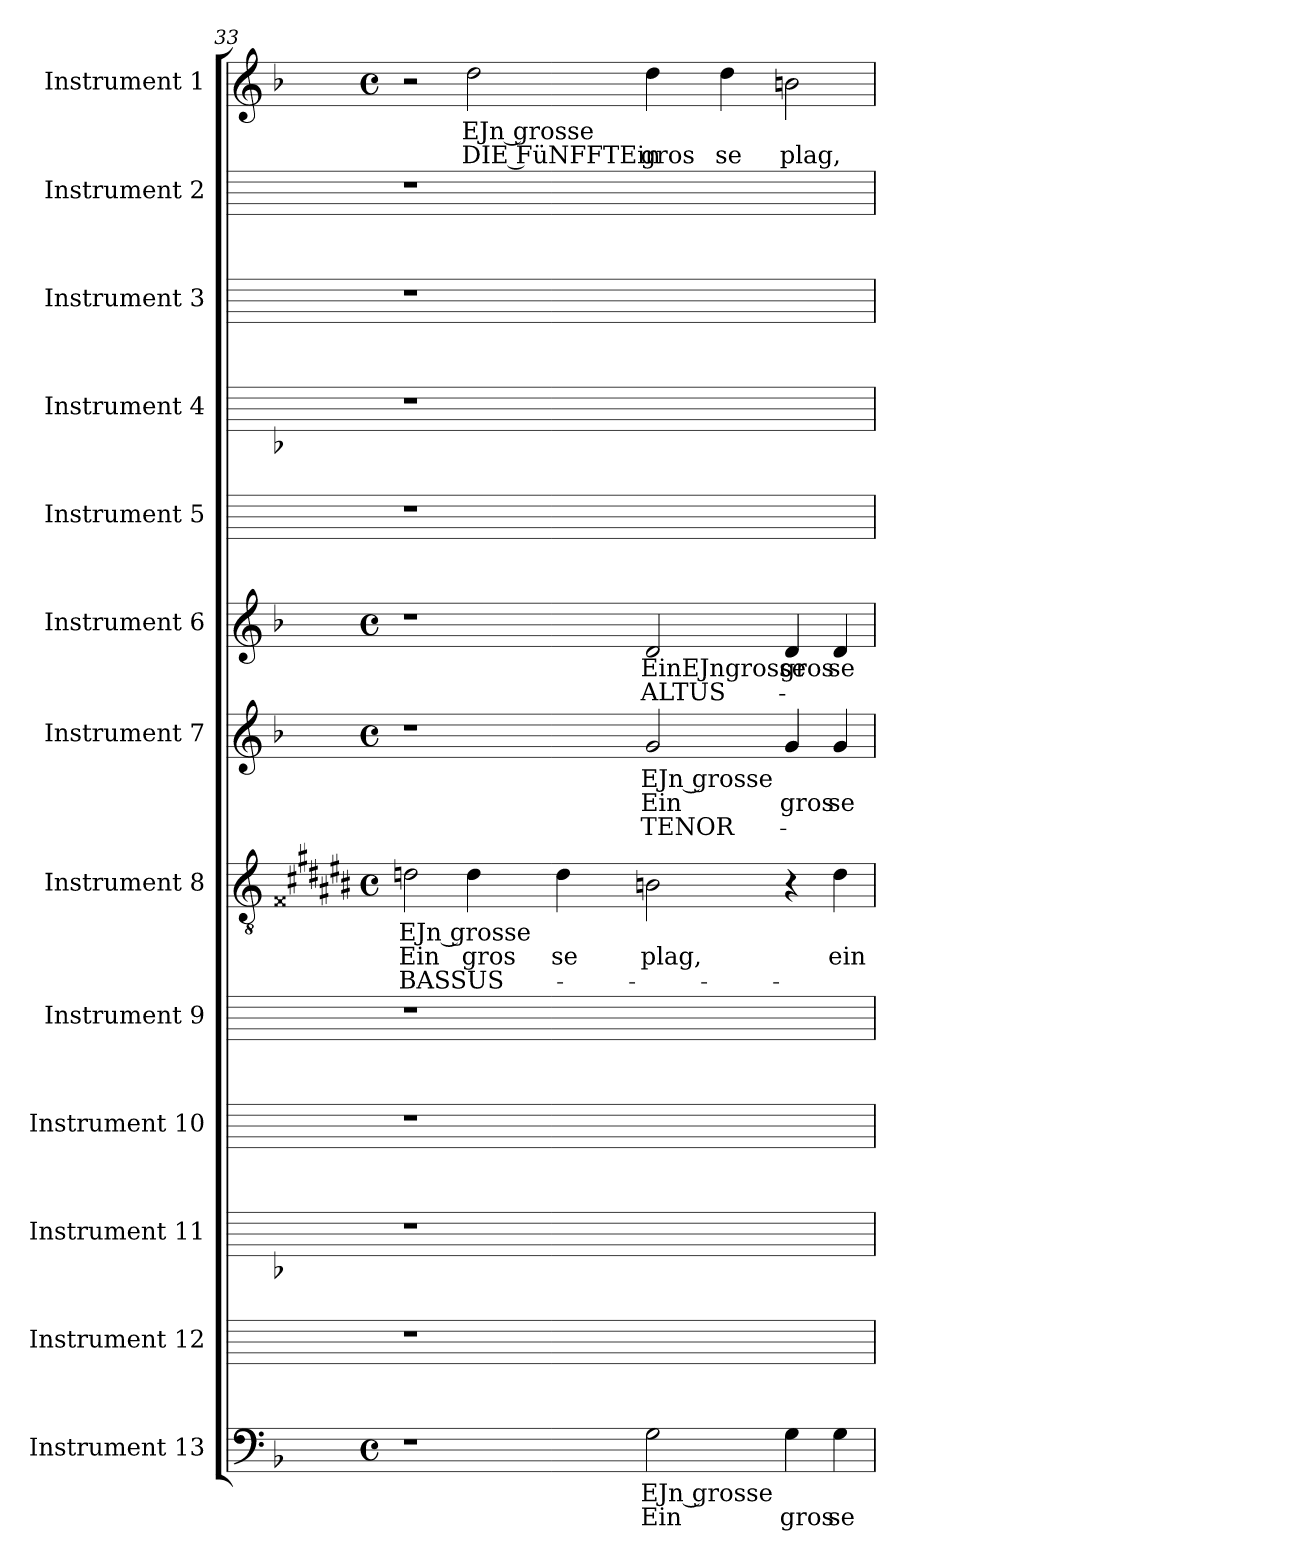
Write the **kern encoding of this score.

**kern	**text	**text	**kern	**kern	**kern	**kern	**kern	**text	**text	**text	**kern	**text	**text	**text	**kern	**text	**text	**kern	**kern	**kern	**kern	**kern	**text	**text
*part13	*part13	*part13	*part12	*part11	*part10	*part9	*part8	*part8	*part8	*part8	*part7	*part7	*part7	*part7	*part6	*part6	*part6	*part5	*part4	*part3	*part2	*part1	*part1	*part1
*staff13	*staff13	*staff13	*staff12	*staff11	*staff10	*staff9	*staff8	*staff8	*staff8	*staff8	*staff7	*staff7	*staff7	*staff7	*staff6	*staff6	*staff6	*staff5	*staff4	*staff3	*staff2	*staff1	*staff1	*staff1
*I"Instrument 13	*	*	*I"Instrument 12	*I"Instrument 11	*I"Instrument 10	*I"Instrument 9	*I"Instrument 8	*	*	*	*I"Instrument 7	*	*	*	*I"Instrument 6	*	*	*I"Instrument 5	*I"Instrument 4	*I"Instrument 3	*I"Instrument 2	*I"Instrument 1	*	*
!!LO:LB:g=z
*clefF4	*	*	*	*	*	*	*clefGv2	*	*	*	*clefG2	*	*	*	*clefG2	*	*	*	*	*	*	*clefG2	*	*
*ITrd-3c-5	*	*	*ITrd-2c-3	*ITrd1c2	*ITrd-2c-3	*ITrd-2c-3	*ITrd-2c-3	*	*	*	*ITrd-3c-5	*	*	*	*	*	*	*ITrd-2c-3	*ITrd1c2	*ITrd-2c-3	*ITrd-2c-3	*ITrd1c2	*	*
*k[b-e-]	*	*	*	*k[b-e-a-]	*	*	*k[f##c#g#d#a#e#b#]	*	*	*	*k[b-e-]	*	*	*	*k[b-]	*	*	*	*k[b-e-a-]	*	*	*k[b-e-a-]	*	*
*B-:	*	*	*	*E-:	*	*	*G#:	*	*	*	*B-:	*	*	*	*F:	*	*	*	*E-:	*	*	*E-:	*	*
*M4/4	*	*	*	*	*	*	*M4/4	*	*	*	*M4/4	*	*	*	*M4/4	*	*	*	*	*	*	*M4/4	*	*
*met(c)	*	*	*	*	*	*	*met(c)	*	*	*	*met(c)	*	*	*	*met(c)	*	*	*	*	*	*	*met(c)	*	*
=33	=33	=33	=33	=33	=33	=33	=33	=33	=33	=33	=33	=33	=33	=33	=33	=33	=33	=33	=33	=33	=33	=33	=33	=33
!	!	!	!	!	!	!	!	!LO:LY:b:rj	!LO:LY:b:cj	!LO:LY:b:rj	!	!	!	!	!	!	!	!	!	!	!	!	!	!
1r	.	.	1r	1r	1r	1r	2f\	EJn grosse	Ein	BASSUS-	1r	.	.	.	1r	.	.	1r	1r	1r	1r	2r	.	.
!	!	!	!	!	!	!	!	!	!LO:LY:b:cj	!	!	!	!	!	!	!	!	!	!	!	!	!	!LO:LY:b:rj	!LO:LY:b:rj
.	.	.	.	.	.	.	4f\	.	-gros	.	.	.	.	.	.	.	.	.	.	.	.	2cc\	EJn grosse	DIE FüNFFTEin
!	!	!	!	!	!	!	!	!	!LO:LY:b:cj	!	!	!	!	!	!	!	!	!	!	!	!	!	!	!
.	.	.	.	.	.	.	4f\	.	se	.	.	.	.	.	.	.	.	.	.	.	.	.	.	.
!	!LO:LY:b:rj	!LO:LY:b:cj	!	!	!	!	!	!	!LO:LY:b:cj	!	!	!LO:LY:b:rj	!LO:LY:b:cj	!LO:LY:b:rj	!	!LO:LY:b:cj	!LO:LY:b:rj	!	!	!	!	!	!	!LO:LY:b:cj
2c\	EJn grosse	Ein	1ryy	1ryy	1ryy	1ryy	2dn\	.	plag,	.	2cc/	EJn grosse	Ein	TENOR-	2d/	EinEJngrosse	ALTUS-	1ryy	1ryy	1ryy	1ryy	4cc\	.	gros
!	!	!	!	!	!	!	!	!	!	!	!	!	!	!	!	!	!	!	!	!	!	!	!	!LO:LY:b:cj
.	.	.	.	.	.	.	.	.	.	.	.	.	.	.	.	.	.	.	.	.	.	4cc\	.	se
!	!	!LO:LY:b:cj	!	!	!	!	!	!	!	!	!	!	!LO:LY:b:cj	!	!	!LO:LY:b:cj	!	!	!	!	!	!	!	!LO:LY:b:cj
4c\	.	gros	.	.	.	.	4r	.	.	.	4cc/	.	-gros	.	4d/	-gros	.	.	.	.	.	2an\	.	plag,
!	!	!LO:LY:b:cj	!	!	!	!	!	!	!LO:LY:b:cj	!	!	!	!LO:LY:b:cj	!	!	!LO:LY:b:cj	!	!	!	!	!	!	!	!
4c\	.	se	.	.	.	.	4f\	.	ein	.	4cc/	.	se	.	4d/	se	.	.	.	.	.	.	.	.
=	=	=	=	=	=	=	=	=	=	=	=	=	=	=	=	=	=	=	=	=	=	=	=	=
*-	*-	*-	*-	*-	*-	*-	*-	*-	*-	*-	*-	*-	*-	*-	*-	*-	*-	*-	*-	*-	*-	*-	*-	*-
